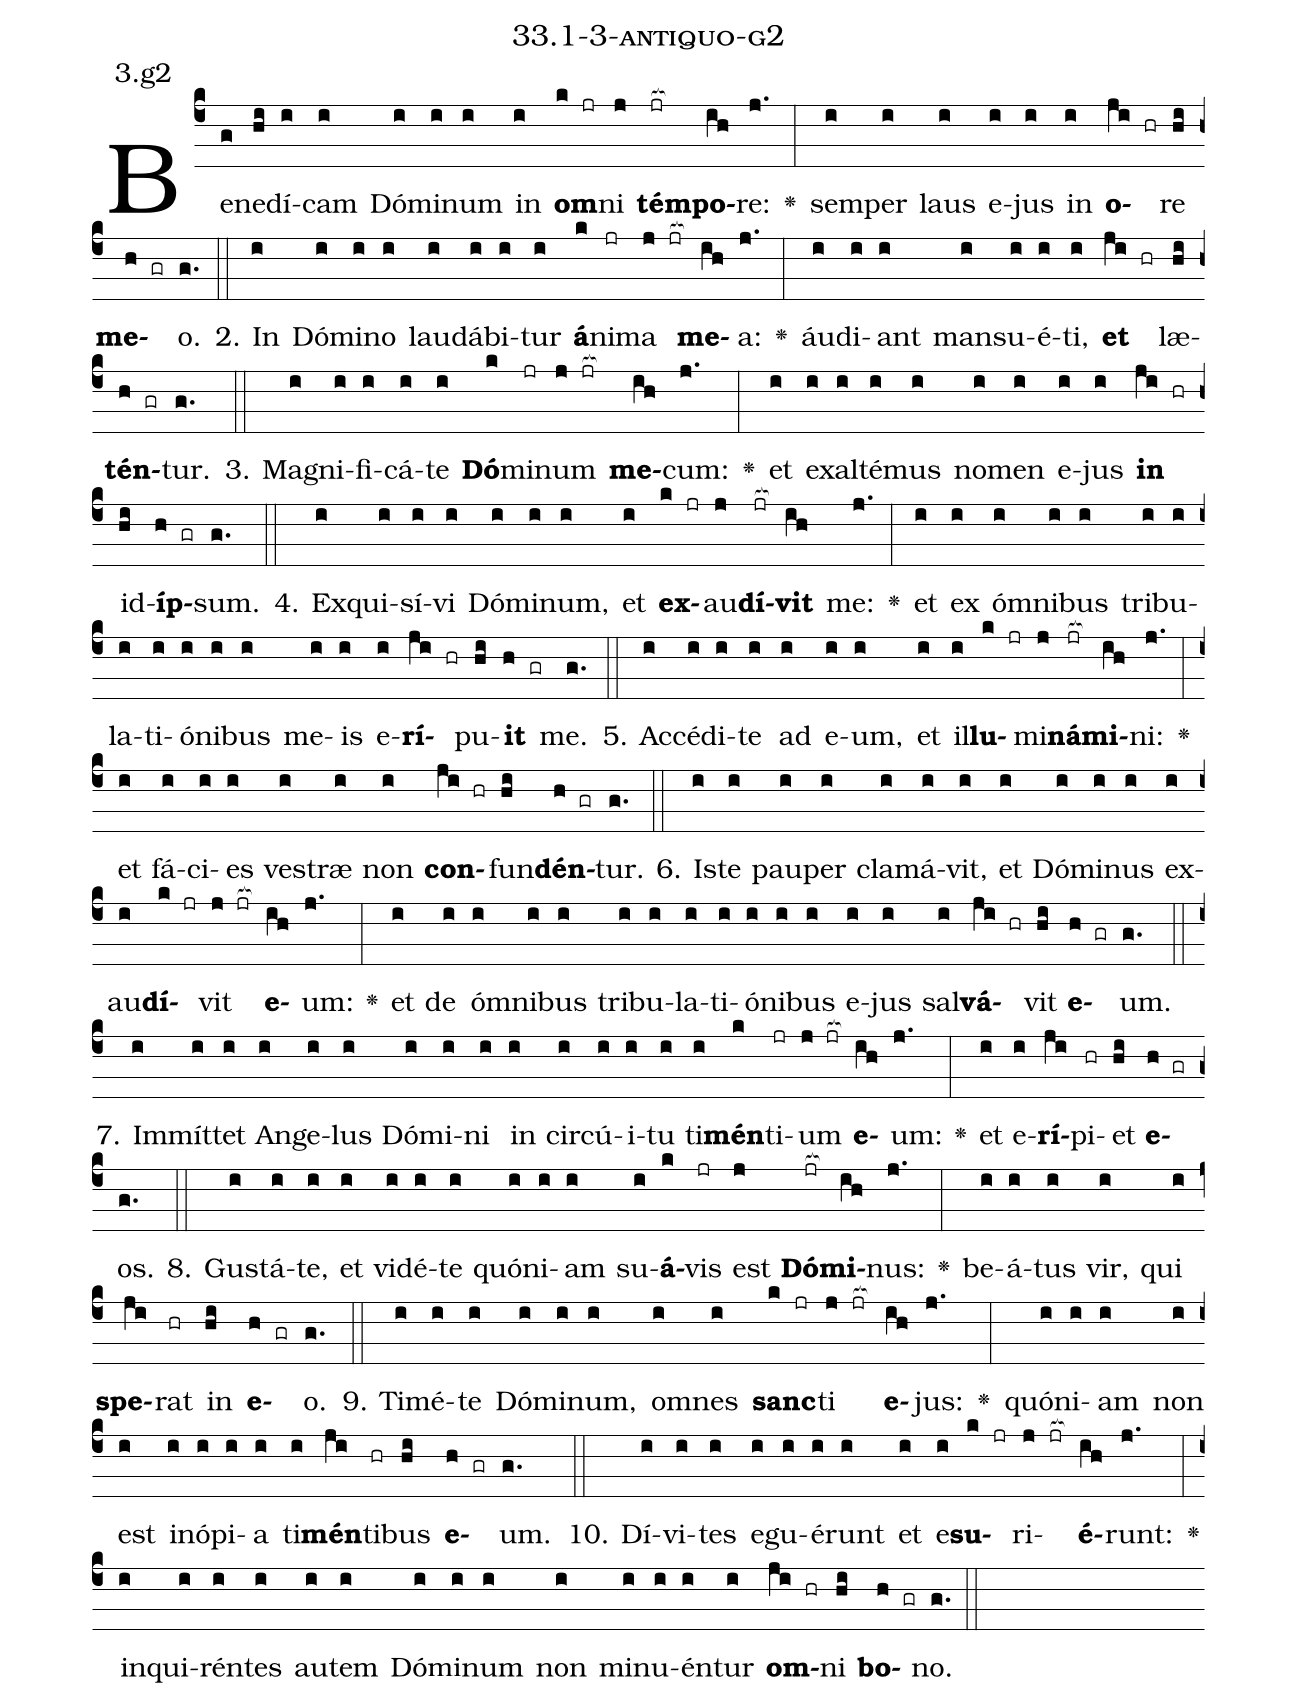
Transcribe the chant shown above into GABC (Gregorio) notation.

name: 33.1-3-antiquo-g2;
annotation: 3.g2;
%%
(c4)Be(g)ne(hi)dí(i)cam(i) Dó(i)mi(i)num(i) in(i) <b>om</b>(k jr)ni(j) <b>tém</b>(jr[ocb:1{])<b>po</b>(ih[ocb:0}])re:(j.) <v>\greheightstar</v>(:) sem(i)per(i) laus(i) e(i)jus(i) in(i) <b>o</b>(ji hr)re(hi) <b>me</b>(h gr)o.(g.) (::)
2. In(i) Dó(i)mi(i)no(i) lau(i)dá(i)bi(i)tur(i) <b>á</b>(k)ni(jr)ma(j jr[ocb:1{]) <b>me</b>(ih[ocb:0}])a:(j.) <v>\greheightstar</v>(:) áu(i)di(i)ant(i) man(i)su(i)é(i)ti,(i) <b>et</b>(ji hr) læ(hi)<b>tén</b>(h gr)tur.(g.) (::)
3. Ma(i)gni(i)fi(i)cá(i)te(i) <b>Dó</b>(k)mi(jr)num(j jr[ocb:1{]) <b>me</b>(ih[ocb:0}])cum:(j.) <v>\greheightstar</v>(:) et(i) ex(i)al(i)té(i)mus(i) no(i)men(i) e(i)jus(i) <b>in</b>(ji hr) id(hi)<b>íp</b>(h gr)sum.(g.) (::)
4. Ex(i)qui(i)sí(i)vi(i) Dó(i)mi(i)num,(i) et(i) <b>ex</b>(k jr)au(j)<b>dí</b>(jr[ocb:1{])<b>vit</b>(ih[ocb:0}]) me:(j.) <v>\greheightstar</v>(:) et(i) ex(i) óm(i)ni(i)bus(i) tri(i)bu(i)la(i)ti(i)ó(i)ni(i)bus(i) me(i)is(i) e(i)<b>rí</b>(ji hr)pu(hi)<b>it</b>(h gr) me.(g.) (::)
5. Ac(i)cé(i)di(i)te(i) ad(i) e(i)um,(i) et(i) il(i)<b>lu</b>(k jr)mi(j)<b>ná</b>(jr[ocb:1{])<b>mi</b>(ih[ocb:0}])ni:(j.) <v>\greheightstar</v>(:) et(i) fá(i)ci(i)es(i) ves(i)træ(i) non(i) <b>con</b>(ji hr)fun(hi)<b>dén</b>(h gr)tur.(g.) (::)
6. Is(i)te(i) pau(i)per(i) cla(i)má(i)vit,(i) et(i) Dó(i)mi(i)nus(i) ex(i)au(i)<b>dí</b>(k jr)vit(j jr[ocb:1{]) <b>e</b>(ih[ocb:0}])um:(j.) <v>\greheightstar</v>(:) et(i) de(i) óm(i)ni(i)bus(i) tri(i)bu(i)la(i)ti(i)ó(i)ni(i)bus(i) e(i)jus(i) sal(i)<b>vá</b>(ji hr)vit(hi) <b>e</b>(h gr)um.(g.) (::)
7. Im(i)mít(i)tet(i) An(i)ge(i)lus(i) Dó(i)mi(i)ni(i) in(i) cir(i)cú(i)i(i)tu(i) ti(i)<b>mén</b>(k)ti(jr)um(j jr[ocb:1{]) <b>e</b>(ih[ocb:0}])um:(j.) <v>\greheightstar</v>(:) et(i) e(i)<b>rí</b>(ji)pi(hr)et(hi) <b>e</b>(h gr)os.(g.) (::)
8. Gus(i)tá(i)te,(i) et(i) vi(i)dé(i)te(i) quón(i)i(i)am(i) su(i)<b>á</b>(k)vis(jr) est(j) <b>Dó</b>(jr[ocb:1{])<b>mi</b>(ih[ocb:0}])nus:(j.) <v>\greheightstar</v>(:) be(i)á(i)tus(i) vir,(i) qui(i) <b>spe</b>(ji)rat(hr) in(hi) <b>e</b>(h gr)o.(g.) (::)
9. Ti(i)mé(i)te(i) Dó(i)mi(i)num,(i) om(i)nes(i) <b>sanc</b>(k jr)ti(j jr[ocb:1{]) <b>e</b>(ih[ocb:0}])jus:(j.) <v>\greheightstar</v>(:) quón(i)i(i)am(i) non(i) est(i) in(i)ó(i)pi(i)a(i) ti(i)<b>mén</b>(ji)ti(hr)bus(hi) <b>e</b>(h gr)um.(g.) (::)
10. Dí(i)vi(i)tes(i) e(i)gu(i)é(i)runt(i) et(i) e(i)<b>su</b>(k jr)ri(j jr[ocb:1{])<b>é</b>(ih[ocb:0}])runt:(j.) <v>\greheightstar</v>(:) in(i)qui(i)rén(i)tes(i) au(i)tem(i) Dó(i)mi(i)num(i) non(i) mi(i)nu(i)én(i)tur(i) <b>om</b>(ji hr)ni(hi) <b>bo</b>(h gr)no.(g.) (::)
